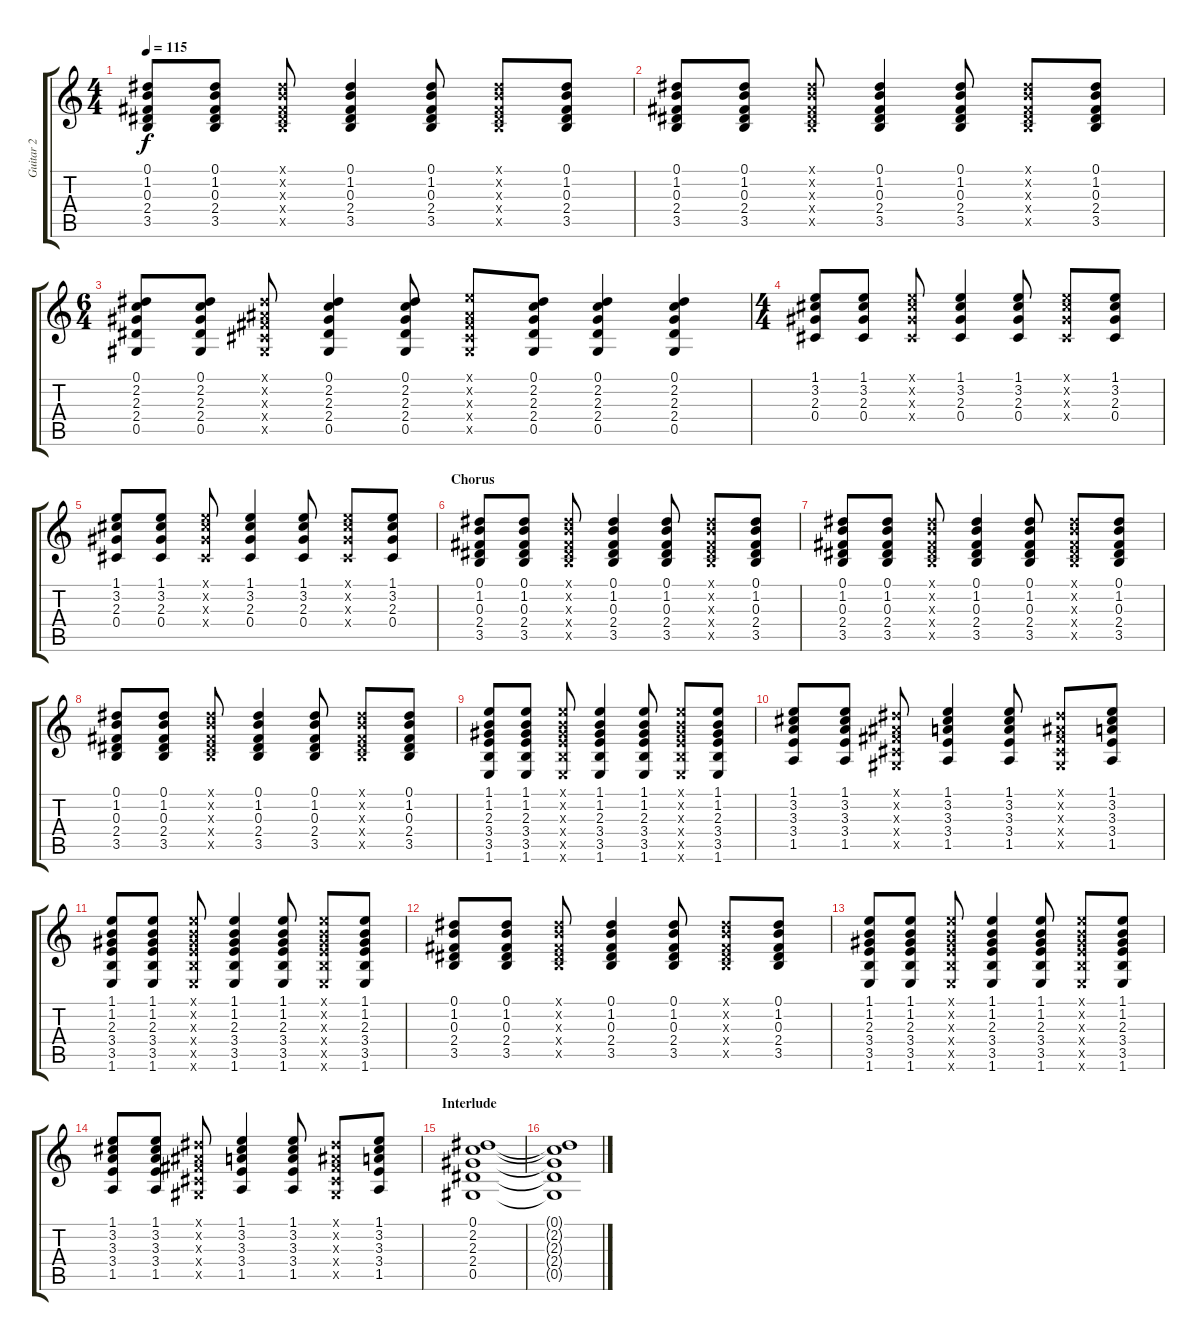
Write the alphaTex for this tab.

\track ("Guitar 2" "Guitar 2") {instrument acousticguitarsteel}
\staff {score tabs}
\tuning (Eb4 Bb3 Gb3 Db3 Ab2 Eb2) {hide}
\ts (4 4)
\tempo 115
\clef g2
\ks c
(0.1 1.2 0.3 2.4 3.5).8{dy f} (0.1 1.2 0.3 2.4 3.5).8 (0.1{x} 1.2{x} 0.3{x} 2.4{x} 3.5{x}).8 (0.1 1.2 0.3 2.4 3.5).4 (0.1 1.2 0.3 2.4 3.5).8 (0.1{x} 1.2{x} 0.3{x} 2.4{x} 3.5{x}).8 (0.1 1.2 0.3 2.4 3.5).8 |
(0.1 1.2 0.3 2.4 3.5).8 (0.1 1.2 0.3 2.4 3.5).8 (0.1{x} 1.2{x} 0.3{x} 2.4{x} 3.5{x}).8 (0.1 1.2 0.3 2.4 3.5).4 (0.1 1.2 0.3 2.4 3.5).8 (0.1{x} 1.2{x} 0.3{x} 2.4{x} 3.5{x}).8 (0.1 1.2 0.3 2.4 3.5).8 |
\ts (6 4)
(0.1 2.2 2.3 2.4 0.5).8 (0.1 2.2 2.3 2.4 0.5).8 (0.1{x} 0.2{x} 0.3{x} 0.4{x} 0.5{x}).8 (0.1 2.2 2.3 2.4 0.5).4 (0.1 2.2 2.3 2.4 0.5).8 (1.1{x} 0.2{x} 0.3{x} 0.4{x} 0.5{x}).8 (0.1 2.2 2.3 2.4 0.5).8 (0.1 2.2 2.3 2.4 0.5).4 (0.1 2.2 2.3 2.4 0.5).4 |
\ts (4 4)
(1.1 3.2 2.3 0.4).8 (1.1 3.2 2.3 0.4).8 (1.1{x} 3.2{x} 2.3{x} 0.4{x}).8 (1.1 3.2 2.3 0.4).4 (1.1 3.2 2.3 0.4).8 (1.1{x} 3.2{x} 2.3{x} 0.4{x}).8 (1.1 3.2 2.3 0.4).8 |
(1.1 3.2 2.3 0.4).8 (1.1 3.2 2.3 0.4).8 (1.1{x} 3.2{x} 2.3{x} 0.4{x}).8 (1.1 3.2 2.3 0.4).4 (1.1 3.2 2.3 0.4).8 (1.1{x} 3.2{x} 2.3{x} 0.4{x}).8 (1.1 3.2 2.3 0.4).8 |
\section ("" "Chorus")
(0.1 1.2 0.3 2.4 3.5).8 (0.1 1.2 0.3 2.4 3.5).8 (0.1{x} 1.2{x} 0.3{x} 2.4{x} 3.5{x}).8 (0.1 1.2 0.3 2.4 3.5).4 (0.1 1.2 0.3 2.4 3.5).8 (0.1{x} 1.2{x} 0.3{x} 2.4{x} 3.5{x}).8 (0.1 1.2 0.3 2.4 3.5).8 |
(0.1 1.2 0.3 2.4 3.5).8 (0.1 1.2 0.3 2.4 3.5).8 (0.1{x} 1.2{x} 0.3{x} 2.4{x} 3.5{x}).8 (0.1 1.2 0.3 2.4 3.5).4 (0.1 1.2 0.3 2.4 3.5).8 (0.1{x} 1.2{x} 0.3{x} 2.4{x} 3.5{x}).8 (0.1 1.2 0.3 2.4 3.5).8 |
(0.1 1.2 0.3 2.4 3.5).8 (0.1 1.2 0.3 2.4 3.5).8 (0.1{x} 1.2{x} 0.3{x} 2.4{x} 3.5{x}).8 (0.1 1.2 0.3 2.4 3.5).4 (0.1 1.2 0.3 2.4 3.5).8 (0.1{x} 1.2{x} 0.3{x} 2.4{x} 3.5{x}).8 (0.1 1.2 0.3 2.4 3.5).8 |
(1.1 1.2 2.3 3.4 3.5 1.6).8 (1.1 1.2 2.3 3.4 3.5 1.6).8 (1.1{x} 1.2{x} 2.3{x} 3.4{x} 3.5{x} 1.6{x}).8 (1.1 1.2 2.3 3.4 3.5 1.6).4 (1.1 1.2 2.3 3.4 3.5 1.6).8 (1.1{x} 1.2{x} 2.3{x} 3.4{x} 3.5{x} 1.6{x}).8 (1.1 1.2 2.3 3.4 3.5 1.6).8 |
(1.1 3.2 3.3 3.4 1.5).8 (1.1 3.2 3.3 3.4 1.5).8 (0.1{x} 0.2{x} 0.3{x} 0.4{x} 0.5{x}).8 (1.1 3.2 3.3 3.4 1.5).4 (1.1 3.2 3.3 3.4 1.5).8 (0.1{x} 0.2{x} 0.3{x} 0.4{x} 0.5{x}).8 (1.1 3.2 3.3 3.4 1.5).8 |
(1.1 1.2 2.3 3.4 3.5 1.6).8 (1.1 1.2 2.3 3.4 3.5 1.6).8 (1.1{x} 1.2{x} 2.3{x} 3.4{x} 3.5{x} 1.6{x}).8 (1.1 1.2 2.3 3.4 3.5 1.6).4 (1.1 1.2 2.3 3.4 3.5 1.6).8 (1.1{x} 1.2{x} 2.3{x} 3.4{x} 3.5{x} 1.6{x}).8 (1.1 1.2 2.3 3.4 3.5 1.6).8 |
(0.1 1.2 0.3 2.4 3.5).8 (0.1 1.2 0.3 2.4 3.5).8 (0.1{x} 1.2{x} 0.3{x} 2.4{x} 3.5{x}).8 (0.1 1.2 0.3 2.4 3.5).4 (0.1 1.2 0.3 2.4 3.5).8 (0.1{x} 1.2{x} 0.3{x} 2.4{x} 3.5{x}).8 (0.1 1.2 0.3 2.4 3.5).8 |
(1.1 1.2 2.3 3.4 3.5 1.6).8 (1.1 1.2 2.3 3.4 3.5 1.6).8 (1.1{x} 1.2{x} 2.3{x} 3.4{x} 3.5{x} 1.6{x}).8 (1.1 1.2 2.3 3.4 3.5 1.6).4 (1.1 1.2 2.3 3.4 3.5 1.6).8 (1.1{x} 1.2{x} 2.3{x} 3.4{x} 3.5{x} 1.6{x}).8 (1.1 1.2 2.3 3.4 3.5 1.6).8 |
(1.1 3.2 3.3 3.4 1.5).8 (1.1 3.2 3.3 3.4 1.5).8 (0.1{x} 0.2{x} 0.3{x} 0.4{x} 0.5{x}).8 (1.1 3.2 3.3 3.4 1.5).4 (1.1 3.2 3.3 3.4 1.5).8 (0.1{x} 0.2{x} 0.3{x} 0.4{x} 0.5{x}).8 (1.1 3.2 3.3 3.4 1.5).8 |
\section ("" "Interlude")
(0.1 2.2 2.3 2.4 0.5).1 |
(0.1{t} 2.2{t} 2.3{t} 2.4{t} 0.5{t}).1
